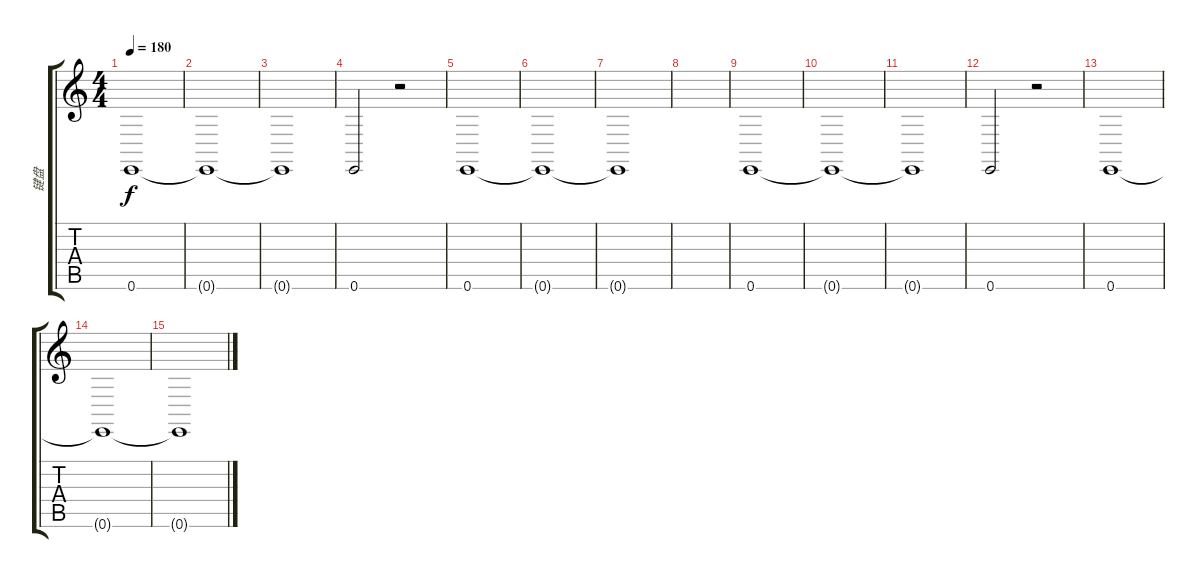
\track ("键盘" "键盘") {instrument synthvoice}
\staff {score tabs}
\tuning (E4 B3 G3 D3 A2 E2) {hide}
\ts (4 4)
\tempo 180
\clef g2
\ks c
0.6.1{dy f} |
0.6{t}.1 |
0.6{t}.1 |
0.6.2 r.2 |
0.6.1 |
0.6{t}.1 |
0.6{t}.1 |
|
0.6.1 |
0.6{t}.1 |
0.6{t}.1 |
0.6.2 r.2 |
0.6.1 |
0.6{t}.1 |
0.6{t}.1
